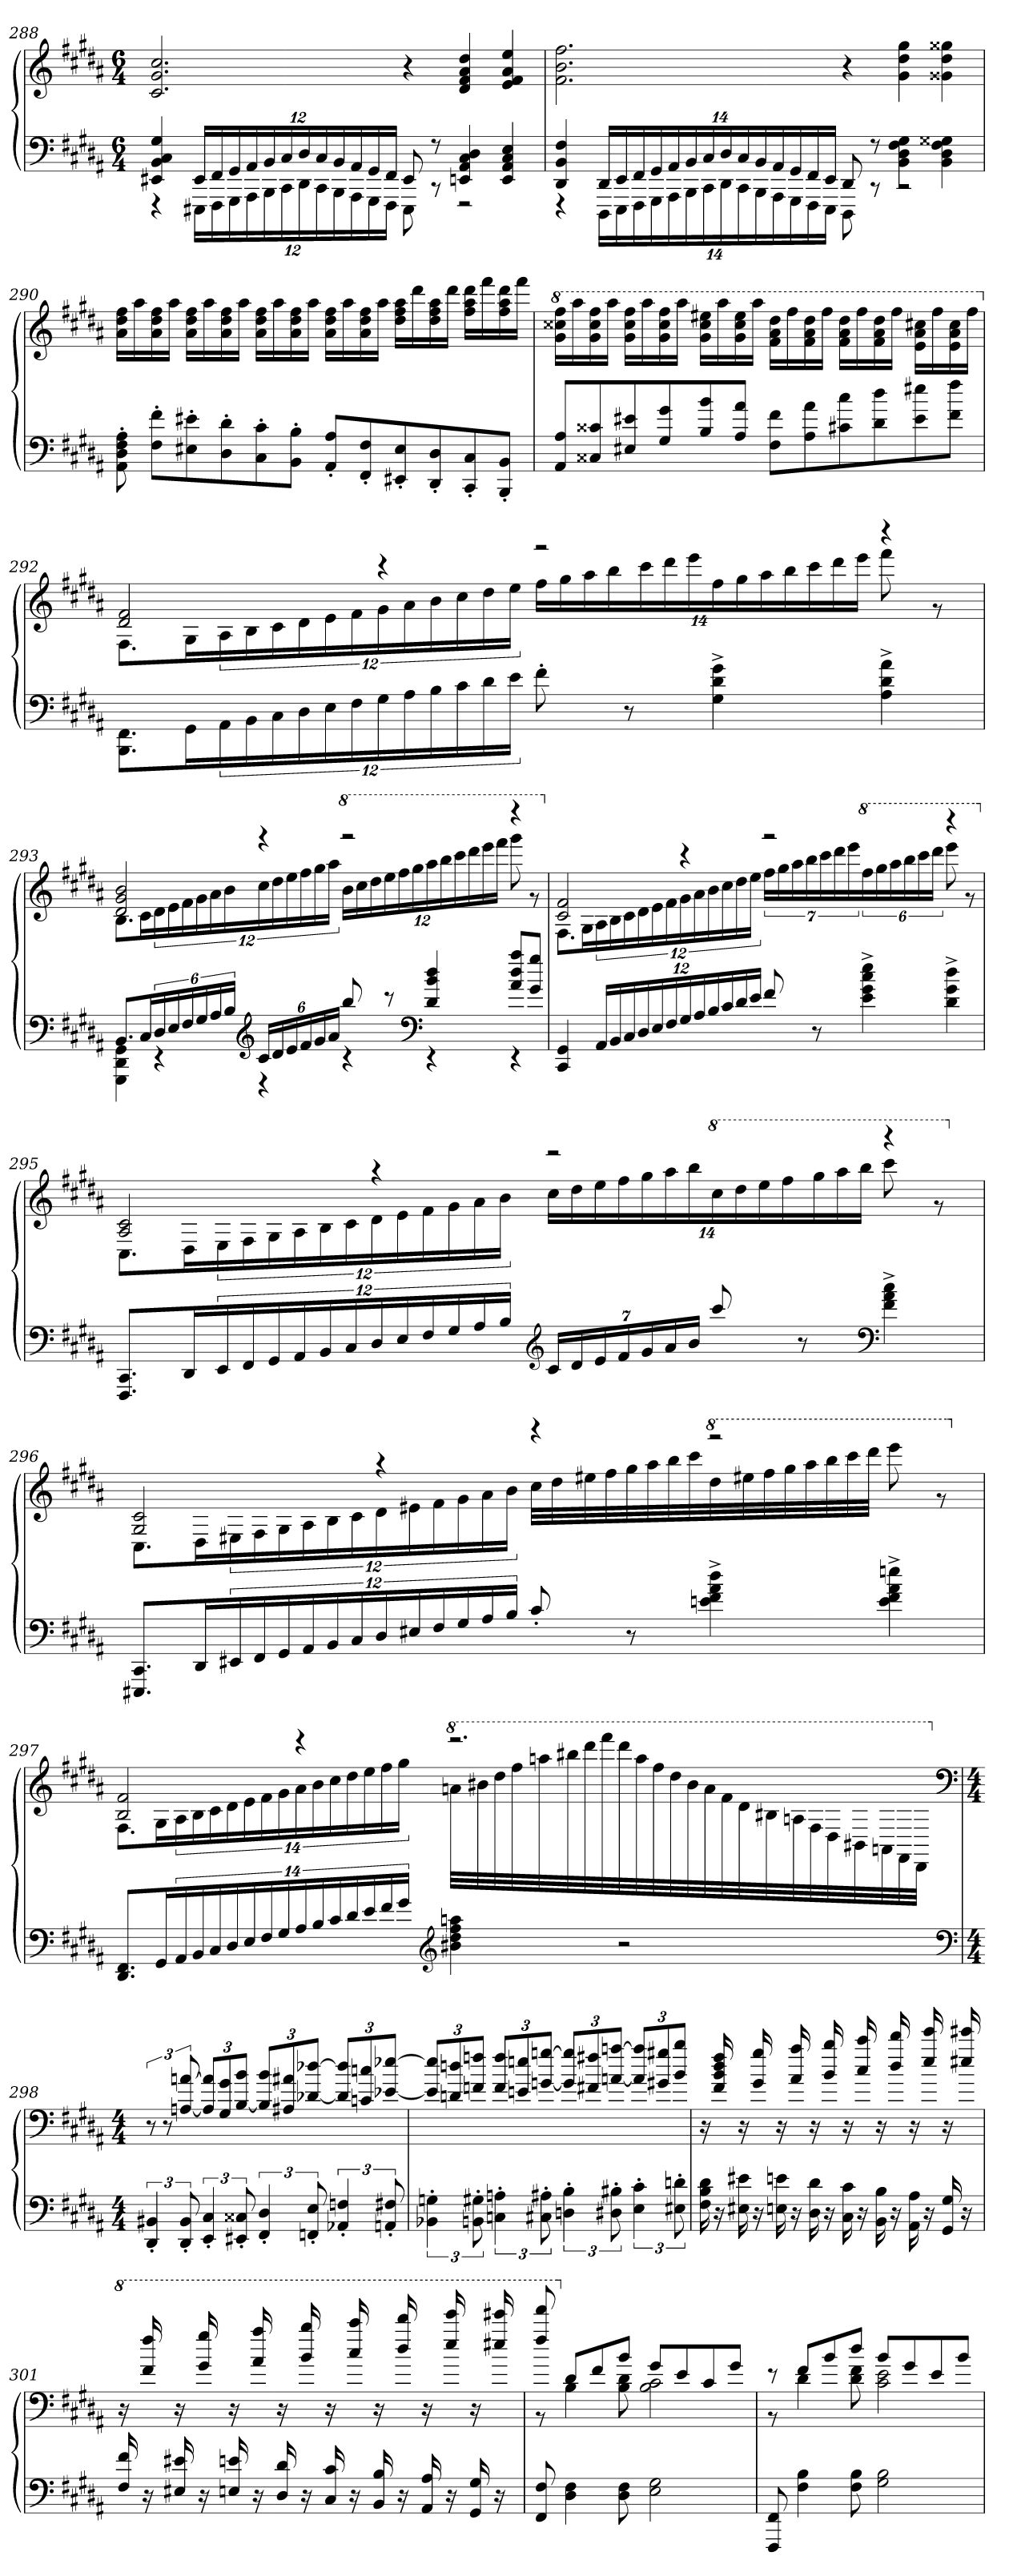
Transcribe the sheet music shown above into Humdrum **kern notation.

**kern	**kern
*part1	*part1
*staff2	*staff1
*clefF4	*clefG2
*k[f#c#g#d#a#]	*k[f#c#g#d#a#]
*M6/4	*M6/4
=288	=288
*^	*
4EE#X/ 4BB/ 4C#/ 4G#/	4r	2.c#/ 2.g#/ 2.cc#/
24EE#/LL	24EEE#X\LL	.
24FF#/	24FFF#\	.
24GG#/	24GGG#\	.
24AA#/	24AAA#\	.
24BB/	24BBB\	.
24C#/	24CC#\	.
24D#/	24DD#\	.
24C#/	24CC#\	.
24BB/	24BBB\	.
24AA#/	24AAA#\	.
24GG#/	24GGG#\	.
24FF#/JJ	24FFF#\JJ	.
8EE#/	8EEE#\	4r
8r	8r	.
4EEn/ 4AA#/ 4C#/ 4D#/	2r	4d#/ 4f#/ 4a#/ 4dd#/
4EE/ 4AA#/ 4C#/ 4E/	.	4e/ 4f#/ 4a#/ 4ee/
=289	=289	=289
4DD#/ 4BB/ 4F#/	4r	2.f#\ 2.b\ 2.ff#\
28DD#/LL	28DDD#\LL	.
28EE/	28EEE\	.
28FF#/	28FFF#\	.
28GG#/	28GGG#\	.
28AA#/	28AAA#\	.
28BB/	28BBB\	.
28C#/	28CC#\	.
28D#/	28DD#\	.
28C#/	28CC#\	.
28BB/	28BBB\	.
28AA#/	28AAA#\	.
28GG#/	28GGG#\	.
28FF#/	28FFF#\	.
28EE/JJ	28EEE\JJ	.
8DD#/	8DDD#\	4r
8r	8r	.
4BB\ 4D#\ 4F#\ 4G#\	2r	4g#\ 4dd#\ 4gg#\
4BB\ 4D#\ 4F#\ 4G##X\	.	4g##X\ 4dd#\ 4gg##X\
*v	*v	*
=290	=290
8AA#'\ 8D#'\ 8F#'\ 8A#'\	16a#\ 16dd#\ 16ff#\LL
.	16aa#\
8F#'\ 8f#'\L	16a#\ 16dd#\ 16ff#\
.	16aa#\JJ
8E#X'\ 8e#X'\	16a#\ 16dd#\ 16ff#\LL
.	16aa#\
8D#'\ 8d#'\	16a#\ 16dd#\ 16ff#\
.	16aa#\JJ
8C#'\ 8c#'\	16a#\ 16dd#\ 16ff#\LL
.	16aa#\
8BB'\ 8B'\J	16a#\ 16dd#\ 16ff#\
.	16aa#\JJ
8AA#'/ 8A#'/L	16a#\ 16dd#\ 16ff#\LL
.	16aa#\
8FF#'/ 8F#'/	16a#\ 16dd#\ 16ff#\
.	16aa#\JJ
8EE#X'/ 8E#'/	16dd#\ 16ff#\ 16aa#\LL
.	16ddd#\
8DD#'/ 8D#'/	16dd#\ 16ff#\ 16aa#\
.	16ddd#\JJ
8CC#'/ 8C#'/	16ff#\ 16aa#\ 16ddd#\LL
.	16fff#\
8BBB'/ 8BB'/J	16ff#\ 16aa#\ 16ddd#\
.	16fff#\JJ
=291	=291
*	*8va
8AA#/ 8A#/L	16gg#\ 16ccc##X\ 16fff#\LL
.	16aaa#\
8C##X/ 8c##X/	16gg#\ 16ccc##\ 16fff#\
.	16aaa#\JJ
8E#X/ 8e#X/	16gg#\ 16ccc##\ 16fff#\LL
.	16aaa#\
8G#/ 8g#/	16gg#\ 16ccc##\ 16fff#\
.	16aaa#\JJ
8B/ 8b/	16gg#\ 16ccc##\ 16eee#X\LL
.	16aaa#\
8A#/ 8a#/J	16gg#\ 16ccc##\ 16eee#\
.	16aaa#\JJ
8F#\ 8f#\L	16ff#\ 16aa#\ 16ddd#\LL
.	16fff#\
8A#\ 8a#\	16ff#\ 16aa#\ 16ddd#\
.	16fff#\JJ
8c#X\ 8cc#\	16ff#\ 16aa#\ 16ddd#\LL
.	16fff#\
8d#\ 8dd#\	16ff#\ 16aa#\ 16ddd#\
.	16fff#\JJ
8e#\ 8ee#X\	16ee\ 16aa#\ 16ccc#X\LL
.	16fff#\
8f#\ 8ff#\J	16ee\ 16aa#\ 16ccc#\
.	16fff#\JJ
=292	=292
*	*X8va
*	*^
8.BBB\ 8.FF#\L	2d#/ 2f#/	8.F#\L
16GG#\L	.	16G#\L
24AA#\	.	24A#\
24BB\	.	24B\
24C#\	.	24c#\
24D#\	.	24d#\
24E\	.	24e\
24F#\	.	24f#\
24G#\	4r	24g#\
24A#\	.	24a#\
24B\	.	24b\
24c#\	.	24cc#\
24d#\	.	24dd#\
24e\JJ	.	24ee\JJ
8f#'\	2r	28ff#\LL
.	.	28gg#\
.	.	28aa#\
.	.	28bb\
8r	.	.
.	.	28ccc#\
.	.	28ddd#\
.	.	28eee\
4G#^\ 4d#^\ 4g#^\	.	28ff#\
.	.	28gg#\
.	.	28aa#\
.	.	28bb\
.	.	28ccc#\
.	.	28ddd#\
.	.	28eee\JJ
4A#^\ 4d#^\ 4a#^\	4r	8fff#\
.	.	8r
=293	=293	=293
*^	*	*
8.BB/L	4GGG#\ 4DD#\ 4GG#\	2d#/ 2g#/ 2b/	8.B\L
16C#/L	.	.	16c#\L
24D#/	4r	.	24d#\
24E/	.	.	24e\
24F#/	.	.	24f#\
24G#/	.	.	24g#\
24A#/	.	.	24a#\
24B/JJ	.	.	24b\
*clefG2	*	*	*
24c#/LL	4r	4r	24cc#\
24d#/	.	.	24dd#\
24e/	.	.	24ee\
24f#/	.	.	24ff#\
24g#/	.	.	24gg#\
24a#/JJ	.	.	24aa#\JJ
*	*	*8va	*
8bb/	4r	2r	24bb\LL
.	.	.	24ccc#\
.	.	.	24ddd#\
8r	.	.	24eee\
.	.	.	24fff#\
.	.	.	24ggg#\
*clefF4	*	*	*
4d#/ 4b/ 4dd#/	4r	.	24aaa#\
.	.	.	24bbb\
.	.	.	24cccc#\
.	.	.	24dddd#\
.	.	.	24eeee\
.	.	.	24ffff#\JJ
8a#/ 8dd#/ 8aa#/L	4r	4r	8gggg#\
8g#/ 8gg#/J	.	.	8r
*v	*v	*	*
=294	=294	=294
*	*X8va	*
4CC#/ 4GG#/	2c#/ 2f#/	8.F#\L
.	.	16G#\L
24AA#/LL	.	24A#\
24BB/	.	24B\
24C#/	.	24c#\
24D#/	.	24d#\
24E/	.	24e\
24F#/	.	24f#\
24G#/	4r	24g#\
24A#/	.	24a#\
24B/	.	24b\
24c#/	.	24cc#\
24d#/	.	24dd#\
24e/JJ	.	24ee\JJ
8f#/	2r	28ff#\LL
.	.	28gg#\
.	.	28aa#\
.	.	28bb\
8r	.	.
.	.	28ccc#\
.	.	28ddd#\
.	.	28eee\
*	*8va	*
4e^\ 4g#^\ 4cc#^\ 4ee^\	.	24fff#\
.	.	24ggg#\
.	.	24aaa#\
.	.	24bbb\
.	.	24cccc#\
.	.	24dddd#\JJ
4d#^\ 4g#^\ 4dd#^\	4r	8eeee\
.	.	8r
=295	=295	=295
*	*X8va	*
8.FFF#/ 8.CC#/L	2A#/ 2c#/	8.C#\L
16DD#/L	.	16D#\L
24EE/	.	24E\
24FF#/	.	24F#\
24GG#/	.	24G#\
24AA#/	.	24A#\
24BB/	.	24B\
24C#/	.	24c#\
24D#/	4r	24d#\
24E/	.	24e\
24F#/	.	24f#\
24G#/	.	24g#\
24A#/	.	24a#\
24B/JJ	.	24b\JJ
*clefG2	*	*
28c#/LL	2r	28cc#\LL
28d#/	.	28dd#\
28e/	.	28ee\
28f#/	.	28ff#\
28g#/	.	28gg#\
28a#/	.	28aa#\
28b/JJ	.	28bb\
*	*8va	*
8ccc#/	.	28ccc#\
.	.	28ddd#\
.	.	28eee\
.	.	28fff#\
8r	.	.
.	.	28ggg#\
.	.	28aaa#\
.	.	28bbb\JJ
*clefF4	*	*
4f#^\ 4a#^\ 4cc#^\	4r	8cccc#\
.	.	8r
=296	=296	=296
*	*X8va	*
8.EEE#X/ 8.CC#/L	2G#/ 2c#/	8.C#\L
16DD#/L	.	16D#\L
24EE#X/	.	24E#X\
24FF#/	.	24F#\
24GG#/	.	24G#\
24AA#/	.	24A#\
24BB/	.	24B\
24C#/	.	24c#\
24D#/	4r	24d#\
24E#X/	.	24e#X\
24F#/	.	24f#\
24G#/	.	24g#\
24A#/	.	24a#\
24B/JJ	.	24b\JJ
8c#'/	4r	32cc#\LLL
.	.	32dd#\
.	.	32ee#X\
.	.	32ff#\
8r	.	32gg#\
.	.	32aa#\
.	.	32bb\
.	.	32ccc#\
*	*8va	*
4en^\ 4f#^\ 4a#^\ 4dd#^\	2r	32ddd#\
.	.	32eee#X\
.	.	32fff#\
.	.	32ggg#\
.	.	32aaa#\
.	.	32bbb\
.	.	32cccc#\
.	.	32dddd#\JJJ
4e^\ 4f#^\ 4a#^\ 4een^\	.	8eeee\
.	.	8r
=297	=297	=297
*	*X8va	*
8.DD#/ 8.FF#/L	2B/ 2f#/	8.F#\L
16GG#/L	.	16G#\L
28AA#/	.	28A#\
28BB/	.	28B\
28C#/	.	28c#\
28D#/	.	28d#\
28E/	.	28e\
28F#/	.	28f#\
28G#/	.	28g#\
28A#/	4r	28a#\
28B/	.	28b\
28c#/	.	28cc#\
28d#/	.	28dd#\
28e/	.	28ee\
28f#/	.	28ff#\
28g#/JJ	.	28gg#\JJ
*clefG2	*	*
*	*8va	*
4b#X\ 4dd#\ 4ff#\ 4aan\	2.r	32aan\LLL
.	.	32bb#X\
.	.	32ddd#\
.	.	32fff#\
.	.	32aaan\
.	.	32bbb#X\
.	.	32dddd#\
.	.	32ffff#\
2r	.	32dddd#\
.	.	32aaa\
.	.	32fff#\
.	.	32ddd#\
.	.	32bb#\
.	.	32aa\
.	.	32ff#\
.	.	32dd#\
.	.	32b#X\
.	.	32an\
.	.	32f#\
.	.	32d#\
.	.	32B#X\
.	.	32An\
.	.	32F#\
.	.	32D#\JJJ
*	*v	*v
*clefF4	*clefF4
=298	=298
*M4/4	*M4/4
*	*X8va
6DD#'/ 6BB#X'/	12r
.	12r
12DD#'/ 12BB#'/	[12An/ [12an/
6EE'/ 6C#'/	12A]/ 12a]/L
.	12G#/ 12g#/
12EE#X'/ 12C##X'/	[12B/ 12b/J
6FF#'/ 6D#'/	12B]/ 12b/L
.	12A#X/ 12a#X/
12FFn'/ 12E'/	[12d-X/ [12dd-X/J
6AA-X'/ 6Fn'/	12d-]/ 12dd-]/L
.	12cn/ 12ccn/
12AAn'/ 12F#X'/	[12e-X/ [12ee-X/J
=299	=299
6BB-X'\ 6Gn'\	12e-]/ 12ee-]/L
.	12dn/ 12ddn/
12BBn'\ 12G#X'\	12fn/ 12ffn/J
6Cn'\ 6An'\	12f/ 12ff/L
.	12en/ 12een/
12C#X'\ 12A#X'\	[12gn/ [12ggn/J
6Dn'\ 6B'\	12g]/ 12gg]/L
.	12f#X/ 12ff#X/
12D#X'\ 12B#X'\	[12an/ [12aan/J
6E'\ 6c#'\	12a]/ 12aa]/L
.	12g#X/ 12gg#X/
12E#X'\ 12dn'\	12b/ 12bb/J
=300	=300
16F#\ 16B\ 16d#\	16r
16r	16f#/ 16b/ 16dd#/ 16ff#/
16E#X\ 16e#X\	16r
16r	16g#/ 16gg#/
16En\ 16en\	16r
16r	16a#/ 16aa#/
16D#\ 16d#\	16r
16r	16b/ 16bb/
16C#\ 16c#\	16r
16r	16cc#/ 16ccc#/
16BB\ 16B\	16r
16r	16dd#/ 16ddd#/
16AA#\ 16A#\	16r
16r	16ee/ 16eee/
16GG#/ 16G#/	16r
16r	16ee#X/ 16eee#X/
=301	=301
*	*8va
16F#/ 16f#/	16r
16r	16ff#/ 16fff#/
16E#X/ 16e#X/	16r
16r	16gg#/ 16ggg#/
16En/ 16en/	16r
16r	16aa#/ 16aaa#/
16D#/ 16d#/	16r
16r	16bb/ 16bbb/
16C#/ 16c#/	16r
16r	16ccc#/ 16cccc#/
16BB/ 16B/	16r
16r	16ddd#/ 16dddd#/
16AA#/ 16A#/	16r
16r	16eee/ 16eeee/
16GG#/ 16G#/	16r
16r	16eee#X/ 16eeee#X/
=302	=302
*	*^
8FF#/ 8F#/	8fff#/ 8ffff#/	8r
*	*X8va	*
4D#\ 4F#\	8d#/L	4B\
.	8f#/	.
8D#\ 8F#\	8b/J	8B\ 8d#\
2E\ 2G#\	8g#/L	2B\ 2c#\
.	8e/	.
.	8c#/	.
.	8g#/J	.
=303	=303	=303
8FFF#/ 8FF#/	8r	8r
4F#\ 4B\	8f#/L	4d#\
.	8b/	.
8F#\ 8B\	8dd#/J	8d#\ 8f#\
2G#\ 2B\	8b/L	2c#\ 2e\
.	8g#/	.
.	8e/	.
.	8b/J	.
*	*v	*v
=	=
*-	*-
